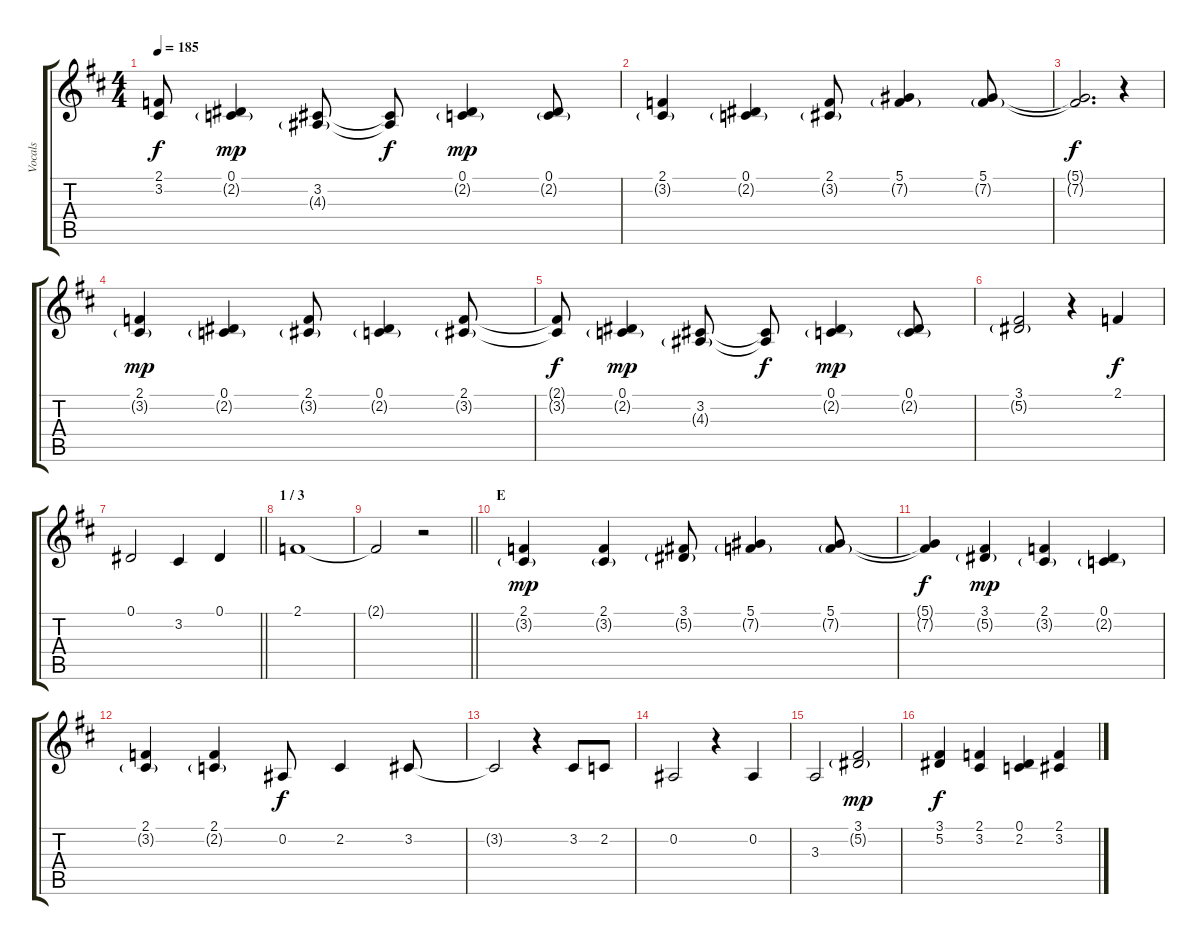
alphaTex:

\track ("Vocals" "Vocals") {instrument oboe}
\staff {score tabs}
\tuning (Eb4 Bb3 Gb3 Db3 Ab2 Eb2) {hide}
\ts (4 4)
\tempo 185
\clef g2
\ks d
(2.1{t} 3.2{t}).8{dy f} (0.1 2.2{g}).4{dy mp} (3.2 4.3{g}).8 (3.2{t} 4.3{t}).8{dy f} (0.1 2.2{g}).4{dy mp} (0.1 2.2{g}).8 |
(2.1 3.2{g}).4 (0.1 2.2{g}).4 (2.1 3.2{g}).8 (5.1 7.2{g}).4 (5.1 7.2{g}).8 |
(5.1{t} 7.2{t}).2{d dy f} r.4 |
(2.1 3.2{g}).4{dy mp} (0.1 2.2{g}).4 (2.1 3.2{g}).8 (0.1 2.2{g}).4 (2.1 3.2{g}).8 |
(2.1{t} 3.2{t}).8{dy f} (0.1 2.2{g}).4{dy mp} (3.2 4.3{g}).8 (3.2{t} 4.3{t}).8{dy f} (0.1 2.2{g}).4{dy mp} (0.1 2.2{g}).8 |
(3.1 5.2{g}).2 r.4 2.1.4{dy f} |
\barLineRight lightlight
0.1.2 3.2.4 0.1.4 |
\section ("" "1 / 3")
2.1.1 |
\barLineRight lightlight
2.1{t}.2 r.2 |
\section ("" "E")
(2.1 3.2{g}).4{dy mp} (2.1 3.2{g}).4 (3.1 5.2{g}).8 (5.1 7.2{g}).4 (5.1 7.2{g}).8 |
(5.1{t} 7.2{t}).4{dy f} (3.1 5.2{g}).4{dy mp} (2.1 3.2{g}).4 (0.1 2.2{g}).4 |
(2.1 3.2{g}).4 (2.1 2.2{g}).4 0.2.8{dy f} 2.2.4 3.2.8 |
3.2{t}.2 r.4 3.2.8 2.2.8 |
0.2.2 r.4 0.2.4 |
3.3.2 (3.1 5.2{g}).2{dy mp} |
(3.1 5.2).4{dy f} (2.1 3.2).4 (0.1 2.2).4 (2.1 3.2{sl}).4
